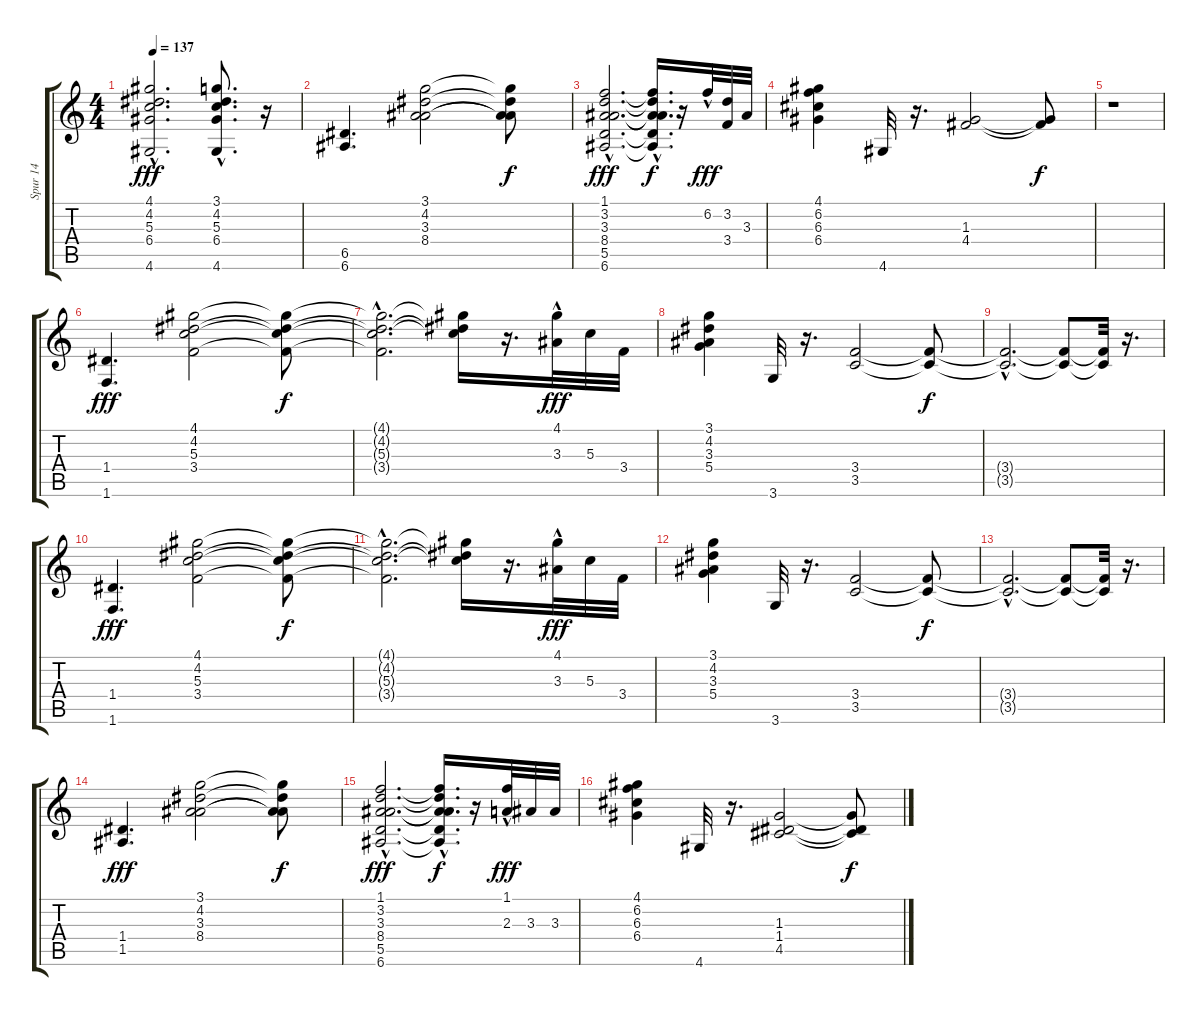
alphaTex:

\track ("Spur 14" "Spur 14") {instrument acousticguitarsteel}
\staff {score tabs}
\tuning (E4 B3 G3 D3 A2 E2) {hide}
\ts (4 4)
\tempo 137
\clef g2
\ks c
(4.1{hac} 4.2{hac} 5.3{hac} 6.4{hac} 4.6{hac}).2{d dy fff} (3.1{hac} 4.2 5.3 6.4 4.6).8{d} r.16 |
(6.5 6.6).4{d} (3.1 4.2 3.3 8.4).2 (3.1{t} 4.2{t} 3.3{t} 8.4{t}).8{dy f} |
(1.1{hac} 3.2{hac} 3.3{hac} 8.4{hac} 5.5{hac} 6.6{hac}).2{d dy fff} (1.1{t} 3.2{t} 3.3{t} 8.4{t} 5.5{hac t} 6.6{t}).16{d dy f} r.16 6.2{hac}.32{dy fff} (3.2 3.4).32 3.3.32 |
(4.1 6.2 6.3 6.4).4 4.6.32 r.16{d} (1.3 4.4).2 (1.3{t} 4.4{t}).8{dy f} |
r.1 |
(1.4 1.6).4{d dy fff} (4.1 4.2 5.3 3.4).2 (4.1{t} 4.2{t} 5.3{t} 3.4{t}).8{dy f} |
(4.1{hac t} 4.2{hac t} 5.3{hac t} 3.4{hac t}).2{d} (4.1{t} 4.2{t} 5.3{t}).16 r.16{d} (4.1{hac} 3.3).32{dy fff} 5.3.32 3.4.32 |
(3.1 4.2 3.3 5.4).4 3.6.32 r.16{d} (3.4 3.5).2 (3.4{t} 3.5{t}).8{dy f} |
(3.4{hac t} 3.5{hac t}).2{d} (3.4{t} 3.5{t}).8 (3.4{t} 3.5{t}).32 r.16{d} |
(1.4 1.6).4{d dy fff} (4.1 4.2 5.3 3.4).2 (4.1{t} 4.2{t} 5.3{t} 3.4{t}).8{dy f} |
(4.1{hac t} 4.2{hac t} 5.3{hac t} 3.4{hac t}).2{d} (4.1{t} 4.2{t} 5.3{t}).16 r.16{d} (4.1{hac} 3.3).32{dy fff} 5.3.32 3.4.32 |
(3.1 4.2 3.3 5.4).4 3.6.32 r.16{d} (3.4 3.5).2 (3.4{t} 3.5{t}).8{dy f} |
(3.4{hac t} 3.5{hac t}).2{d} (3.4{t} 3.5{t}).8 (3.4{t} 3.5{t}).32 r.16{d} |
(1.4 1.5).4{d dy fff} (3.1 4.2 3.3 8.4).2 (3.1{t} 4.2{t} 3.3{t} 8.4{t}).8{dy f} |
(1.1{hac} 3.2{hac} 3.3{hac} 8.4{hac} 5.5{hac} 6.6{hac}).2{d dy fff} (1.1{t} 3.2{t} 3.3{t} 8.4{t} 5.5{hac t} 6.6{t}).16{d dy f} r.16 (1.1{hac} 2.3).32{dy fff} 3.3.32 3.3.32 |
(4.1 6.2 6.3 6.4).4 4.6.32 r.16{d} (1.3 1.4 4.5).2 (1.3{t} 1.4{t} 4.5{t}).8{dy f}
